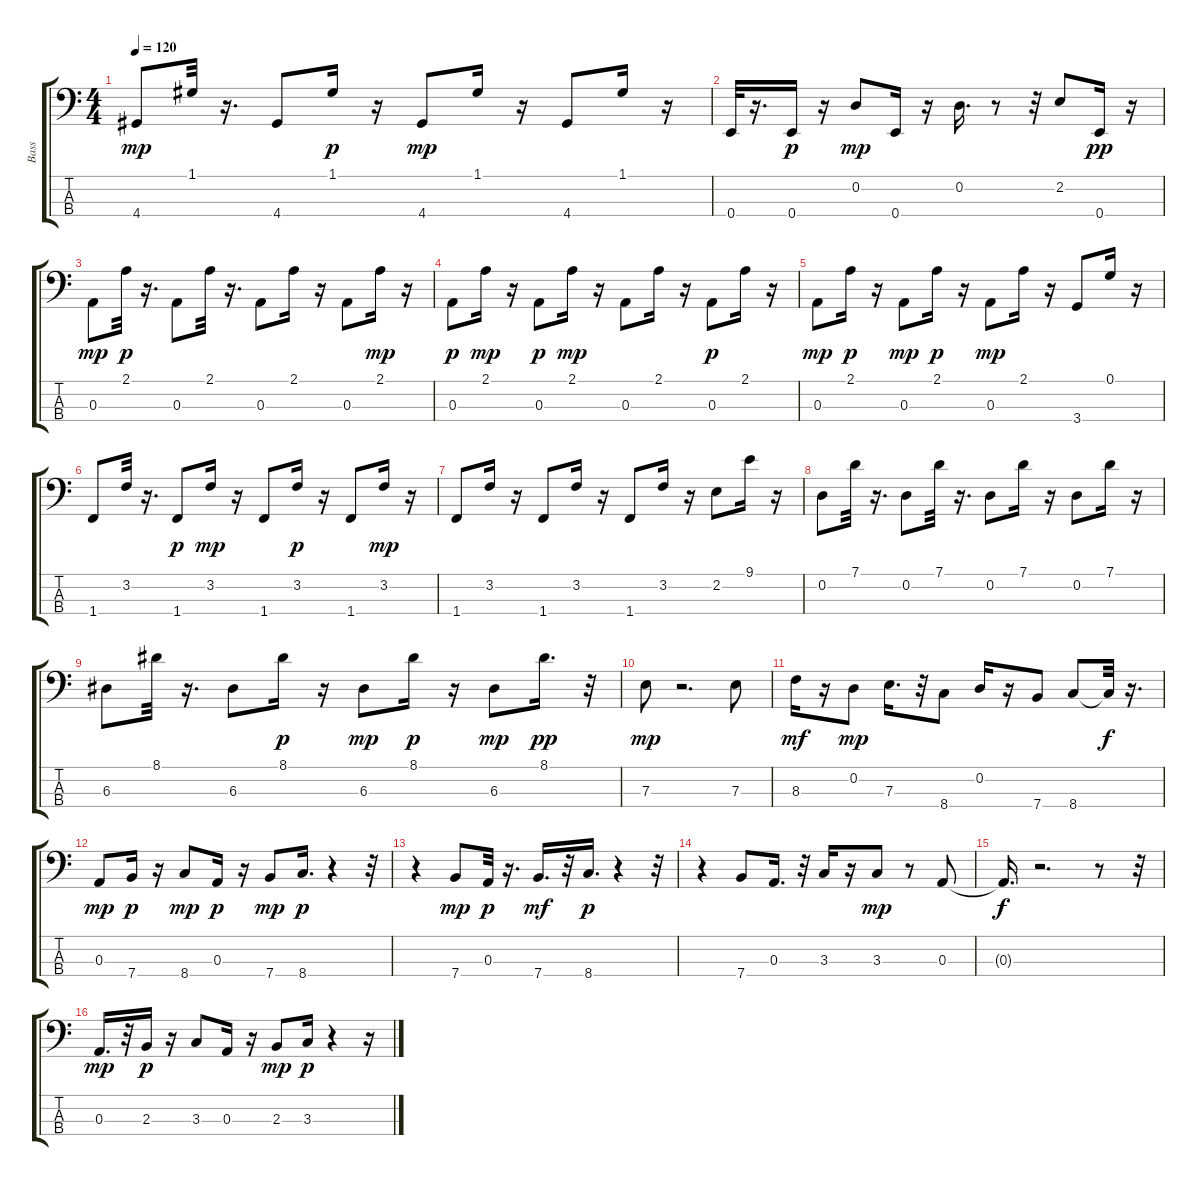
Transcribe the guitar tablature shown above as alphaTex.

\track ("Bass" "Bass") {instrument electricbassfinger}
\staff {score tabs}
\tuning (G2 D2 A1 E1) {hide}
\ts (4 4)
\tempo 120
\clef f4
\ks c
4.4.8{dy mp} 1.1.32 r.16{d} 4.4.8 1.1.16{dy p} r.16 4.4.8{dy mp} 1.1.16 r.16 4.4.8 1.1.16 r.16 |
0.4.32 r.16{d} 0.4.16{dy p} r.16 0.2.8{dy mp} 0.4.16 r.16 0.2.16{d} r.8 r.32 2.2.8 0.4.16{dy pp} r.16 |
0.3.8{dy mp} 2.1.32{dy p} r.16{d} 0.3.8 2.1.32 r.16{d} 0.3.8 2.1.16 r.16 0.3.8 2.1.16{dy mp} r.16 |
0.3.8{dy p} 2.1.16{dy mp} r.16 0.3.8{dy p} 2.1.16{dy mp} r.16 0.3.8 2.1.16 r.16 0.3.8{dy p} 2.1.16 r.16 |
0.3.8{dy mp} 2.1.16{dy p} r.16 0.3.8{dy mp} 2.1.16{dy p} r.16 0.3.8{dy mp} 2.1.16 r.16 3.4.8 0.1.16 r.16 |
1.4.8 3.2.32 r.16{d} 1.4.8{dy p} 3.2.16{dy mp} r.16 1.4.8 3.2.16{dy p} r.16 1.4.8 3.2.16{dy mp} r.16 |
1.4.8 3.2.16 r.16 1.4.8 3.2.16 r.16 1.4.8 3.2.16 r.16 2.2.8 9.1.16 r.16 |
0.2.8 7.1.32 r.16{d} 0.2.8 7.1.32 r.16{d} 0.2.8 7.1.16 r.16 0.2.8 7.1.16 r.16 |
6.3.8 8.1.32 r.16{d} 6.3.8 8.1.16{dy p} r.16 6.3.8{dy mp} 8.1.16{dy p} r.16 6.3.8{dy mp} 8.1.16{d dy pp} r.32 |
7.3.8{dy mp} r.2{d} 7.3.8 |
8.3.16{dy mf} r.16 0.2.8{dy mp} 7.3.16{d} r.32 8.4.8 0.2.16 r.16 7.4.8 8.4.8 8.4{t}.32{dy f} r.16{d} |
0.3.8{dy mp} 7.4.16{dy p} r.16 8.4.8{dy mp} 0.3.16{dy p} r.16 7.4.8{dy mp} 8.4.16{d dy p} r.4 r.32 |
r.4 7.4.8{dy mp} 0.3.32{dy p} r.16{d} 7.4.16{d dy mf} r.32 8.4.16{d dy p} r.4 r.32 |
r.4 7.4.8 0.3.16{d} r.32 3.3.16 r.16 3.3.8{dy mp} r.8 0.3.8 |
0.3{t}.16{d dy f} r.2{d} r.8 r.32 |
0.3.16{d dy mp} r.32 2.3.16{dy p} r.16 3.3.8 0.3.16 r.16 2.3.8{dy mp} 3.3.16{dy p} r.4 r.16
